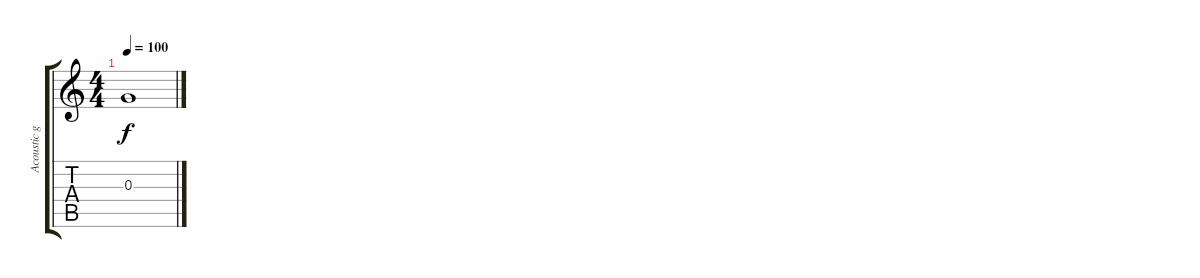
\track ("Acoustic guitar" "Acoustic g") {instrument acousticguitarsteel}
\staff {score tabs}
\tuning (E4 B3 G3 D3 A2 E2) {hide}
\ts (4 4)
\tempo 100
\clef g2
\ks c
0.3.1{dy f}
